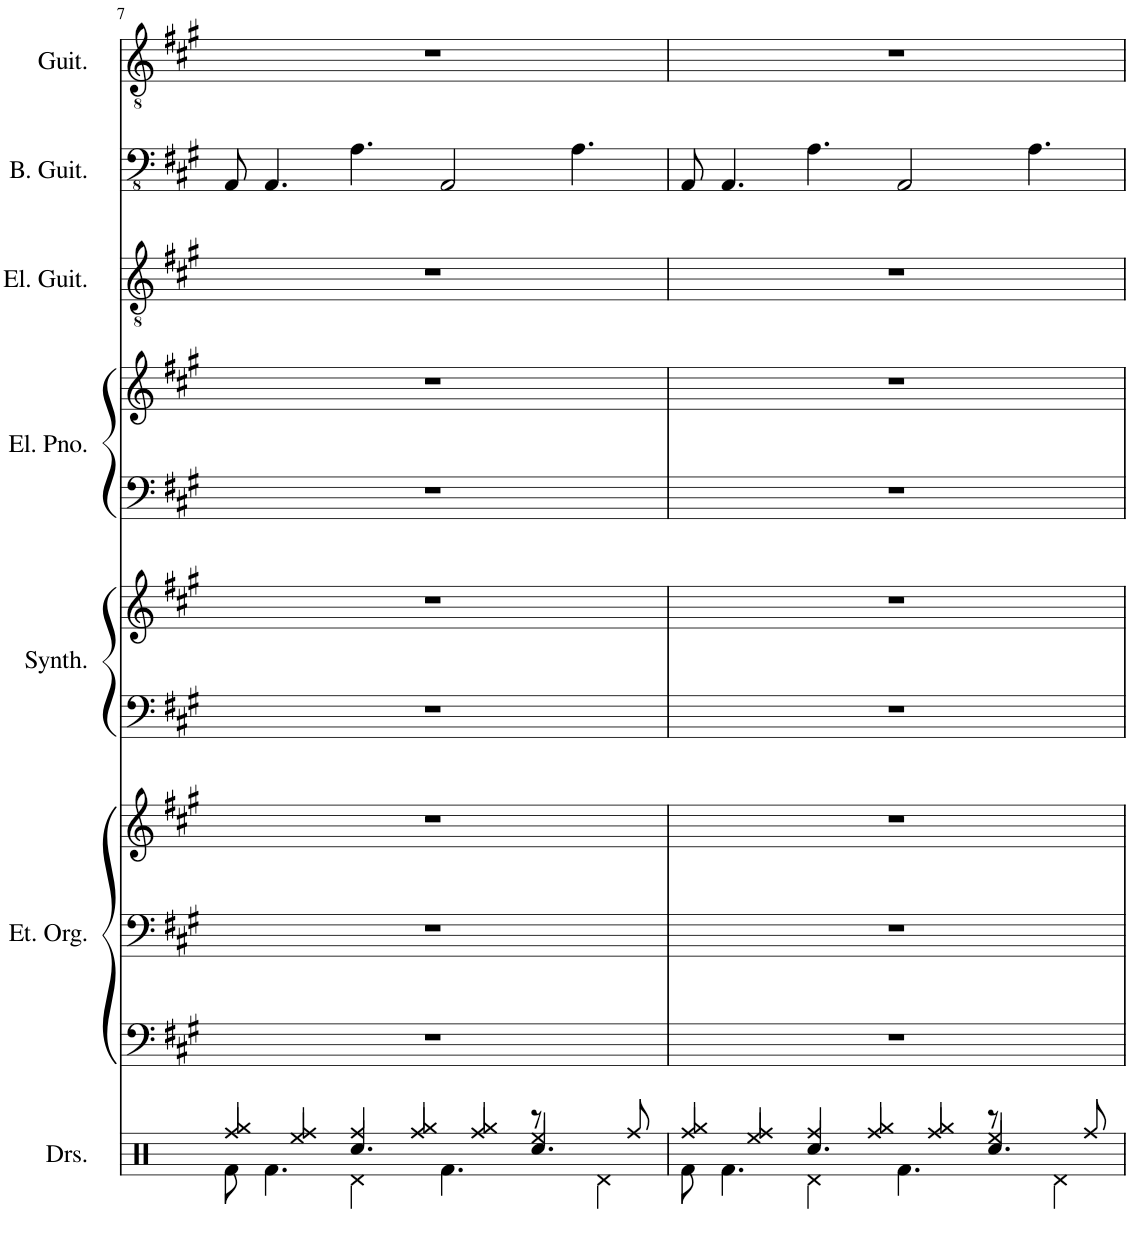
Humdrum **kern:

**kern	**kern	**kern	**kern	**kern	**kern	**kern	**kern	**kern	**kern	**kern
*part7	*part6	*part6	*part6	*part5	*part5	*part4	*part4	*part3	*part2	*part1
*staff11	*staff10	*staff9	*staff8	*staff7	*staff6	*staff5	*staff4	*staff3	*staff2	*staff1
*I"Drumset	*I"Electronic Organ	*	*	*I"Keyboard Synthesizer	*	*I"Electric Piano	*	*I"Electric Guitar	*I"Bass Guitar	*I"Guitar
*I'Drs.	*I'Et. Org.	*	*	*I'Synth.	*	*I'El. Pno.	*	*I'El. Guit.	*I'B. Guit.	*I'Guit.
!!LO:PB:g=z
*clefX	*clefF4	*clefF4	*clefG2	*clefF4	*clefG2	*clefF4	*clefG2	*clefGv2	*clefFv4	*clefGv2
*k[]	*k[f#c#g#]	*k[f#c#g#]	*k[f#c#g#]	*k[f#c#g#]	*k[f#c#g#]	*k[f#c#g#]	*k[f#c#g#]	*k[f#c#g#]	*k[f#c#g#]	*k[f#c#g#]
*M7/4	*M7/4	*M7/4	*M7/4	*M7/4	*M7/4	*M7/4	*M7/4	*M7/4	*M7/4	*M7/4
=7	=7	=7	=7	=7	=7	=7	=7	=7	=7	=7
*^	*	*	*	*	*	*	*	*	*	*
*	*^	*	*	*	*	*	*	*	*	*	*
4Rff/	8Rf\	4Rgg/	1..r	1..r	1..r	1..r	1..r	1..r	1..r	1..r	8AAA/	1..r
.	4.Rf\	.	.	.	.	.	.	.	.	.	4.AAA/	.
4Rff/	.	4Ree/	.	.	.	.	.	.	.	.	.	.
4Rff/	4.Rcc/	4Rd\	.	.	.	.	.	.	.	.	4.AA\	.
4Rff/	.	4Rgg/	.	.	.	.	.	.	.	.	.	.
.	4.Rf\	.	.	.	.	.	.	.	.	.	2AAA/	.
4Rff/	.	4Rgg/	.	.	.	.	.	.	.	.	.	.
4.Rcc/	8r	4Ree/	.	.	.	.	.	.	.	.	.	.
.	4.ryy	.	.	.	.	.	.	.	.	.	4.AA\	.
.	.	4Rd\	.	.	.	.	.	.	.	.	.	.
8Rff/	.	.	.	.	.	.	.	.	.	.	.	.
=8	=8	=8	=8	=8	=8	=8	=8	=8	=8	=8	=8	=8
4Rff/	8Rf\	4Rgg/	1..r	1..r	1..r	1..r	1..r	1..r	1..r	1..r	8AAA/	1..r
.	4.Rf\	.	.	.	.	.	.	.	.	.	4.AAA/	.
4Rff/	.	4Ree/	.	.	.	.	.	.	.	.	.	.
4Rff/	4.Rcc/	4Rd\	.	.	.	.	.	.	.	.	4.AA\	.
4Rff/	.	4Rgg/	.	.	.	.	.	.	.	.	.	.
.	4.Rf\	.	.	.	.	.	.	.	.	.	2AAA/	.
4Rff/	.	4Rgg/	.	.	.	.	.	.	.	.	.	.
4.Rcc/	8r	4Ree/	.	.	.	.	.	.	.	.	.	.
.	4.ryy	.	.	.	.	.	.	.	.	.	4.AA\	.
.	.	4Rd\	.	.	.	.	.	.	.	.	.	.
8Rff/	.	.	.	.	.	.	.	.	.	.	.	.
*v	*v	*v	*	*	*	*	*	*	*	*	*	*
=	=	=	=	=	=	=	=	=	=	=
*-	*-	*-	*-	*-	*-	*-	*-	*-	*-	*-
